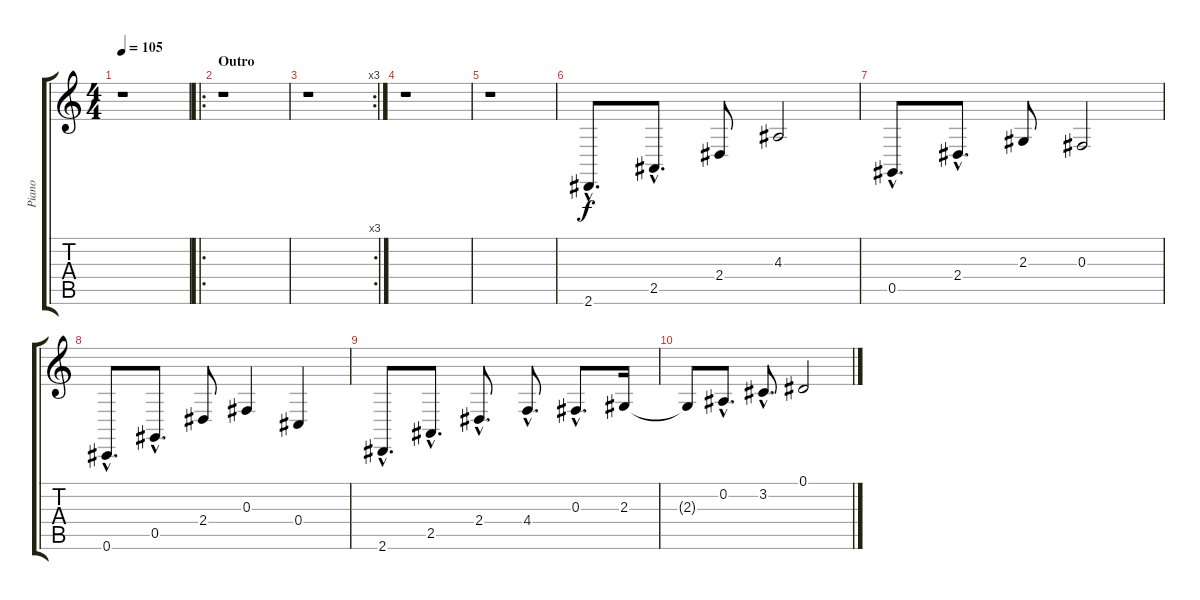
\track ("Piano" "Piano") {instrument acousticgrandpiano}
\staff {score tabs}
\tuning (Eb4 Bb3 Gb3 Db3 Ab2 Db2) {hide}
\ts (4 4)
\tempo 105
\clef g2
\ks c
r.1{dy f} |
\ro
\section ("" "Outro")
r.1 |
\rc 3
r.1 |
r.1 |
r.1 |
2.6{hac}.8{d} 2.5{hac}.8{d} 2.4.8 4.3.2 |
0.5{hac}.8{d} 2.4{hac}.8{d} 2.3.8 0.3.2 |
0.6{hac}.8{d} 0.5{hac}.8{d} 2.4.8 0.3.4 0.4.4 |
2.6{hac}.8{d} 2.5{hac}.8{d} 2.4{hac}.8{d} 4.4{hac}.8{d} 0.3{hac}.8{d} 2.3.16 |
2.3{t}.8 0.2{hac}.8{d} 3.2{hac}.8{d} 0.1.2
